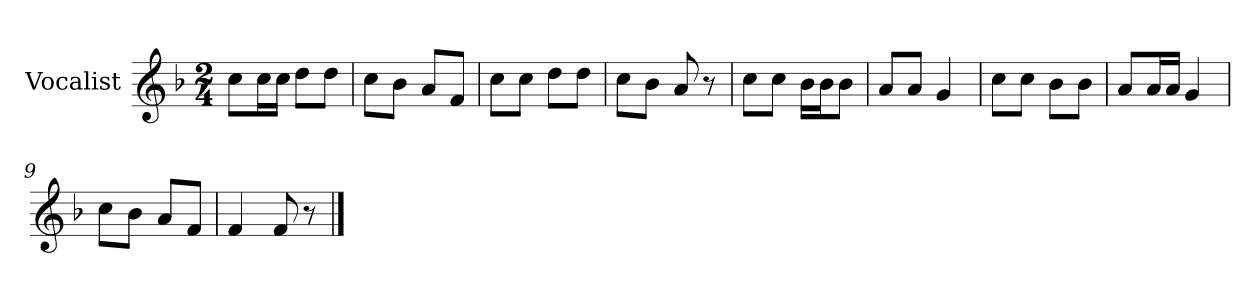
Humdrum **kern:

**kern
*part1
*staff1
*I"Vocalist
*k[b-]
*F:
*M2/4
=1
8ccL
16ccL
16ccJJ
8ddL
8ddJ
=2
8ccL
8b-J
8aL
8fJ
=3
8ccL
8ccJ
8ddL
8ddJ
=4
8ccL
8b-J
8a
8r
=5
8ccL
8ccJ
16b-LL
16b-J
8b-J
=6
8aL
8aJ
4g
=7
8ccL
8ccJ
8b-L
8b-J
=8
8aL
16aL
16aJJ
4g
=9
8ccL
8b-J
8aL
8fJ
=10
4f
8f
8r
==
*-
